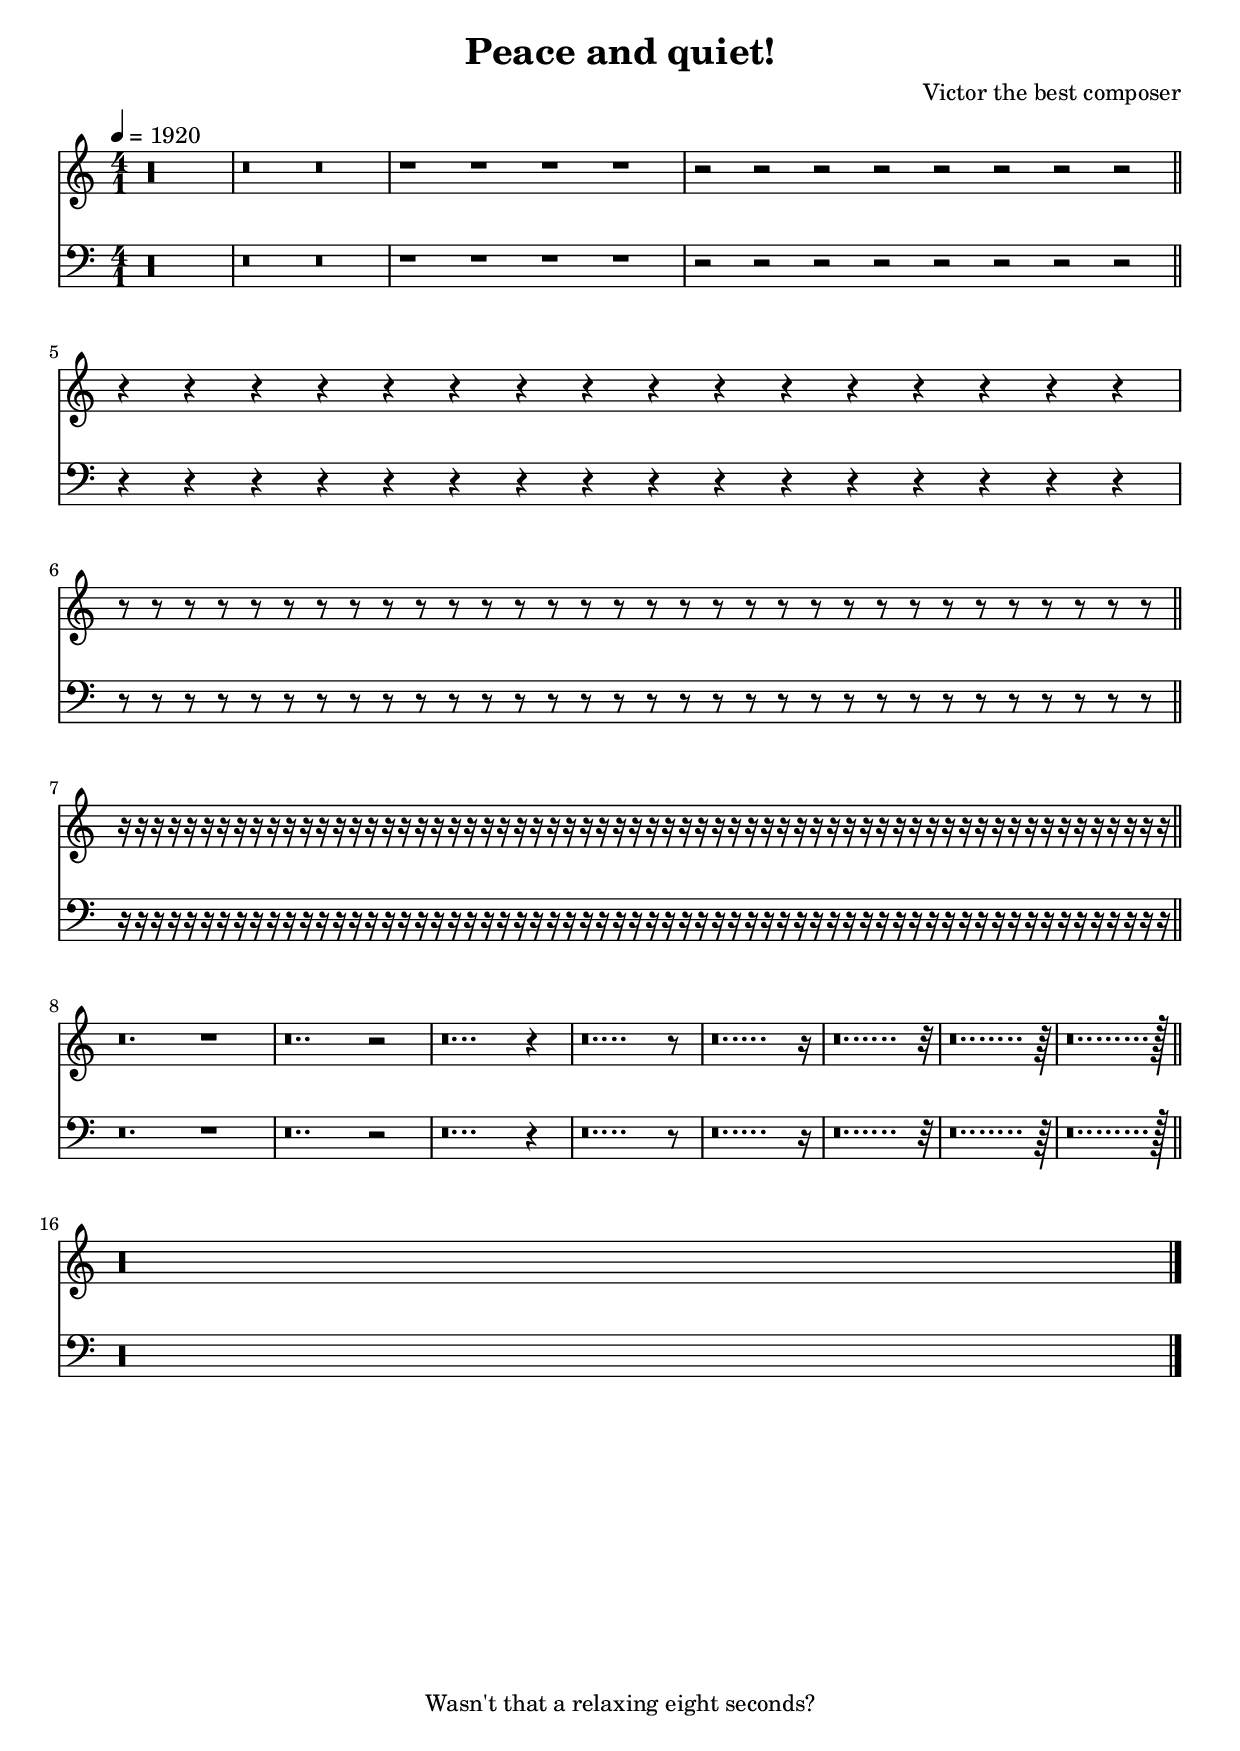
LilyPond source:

\header {
  title="Peace and quiet!"
  composer="Victor the best composer"
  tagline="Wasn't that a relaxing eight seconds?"
}

\version "2.12.0"

sop =  \transpose c c'{
	\voiceOne
	\ottava #0
	b\longa\rest
	b\breve\rest b\breve\rest
	b1\rest b1\rest b1\rest b1\rest
	b2\rest b2\rest b2\rest b2\rest b2\rest b2\rest b2\rest b2\rest
	\break \bar "||"
	b4\rest b4\rest b4\rest b4\rest b4\rest b4\rest b4\rest b4\rest b4\rest b4\rest b4\rest b4\rest b4\rest b4\rest b4\rest b4\rest
	b8\rest b8\rest b8\rest b8\rest b8\rest b8\rest b8\rest b8\rest b8\rest b8\rest b8\rest b8\rest b8\rest b8\rest b8\rest b8\rest b8\rest b8\rest b8\rest b8\rest b8\rest b8\rest b8\rest b8\rest b8\rest b8\rest b8\rest b8\rest b8\rest b8\rest b8\rest b8\rest
	\break \bar "||"
	b16\rest b16\rest b16\rest b16\rest b16\rest b16\rest b16\rest b16\rest b16\rest b16\rest b16\rest b16\rest b16\rest b16\rest b16\rest b16\rest b16\rest b16\rest b16\rest b16\rest b16\rest b16\rest b16\rest b16\rest b16\rest b16\rest b16\rest b16\rest b16\rest b16\rest b16\rest b16\rest b16\rest b16\rest b16\rest b16\rest b16\rest b16\rest b16\rest b16\rest b16\rest b16\rest b16\rest b16\rest b16\rest b16\rest b16\rest b16\rest b16\rest b16\rest b16\rest b16\rest b16\rest b16\rest b16\rest b16\rest b16\rest b16\rest b16\rest b16\rest b16\rest b16\rest b16\rest b16\rest
	\break \bar "||"
	b\breve.\rest b1\rest
	b\breve..\rest b2\rest
	b\breve...\rest b4\rest
	b\breve....\rest b8\rest
	b\breve.....\rest b16\rest
	b\breve......\rest b32\rest
	b\breve.......\rest b64\rest
	b\breve........\rest b128\rest
	\break \bar "||"
	b\longa\rest
	\bar "|."
}

tenor = {
	\voiceTwo
	\ottava #0
	d\longa\rest
	d\breve\rest d\breve\rest
	d1\rest d1\rest d1\rest d1\rest
	d2\rest d2\rest d2\rest d2\rest d2\rest d2\rest d2\rest d2\rest
	\break \bar "||"
	d4\rest d4\rest d4\rest d4\rest d4\rest d4\rest d4\rest d4\rest d4\rest d4\rest d4\rest d4\rest d4\rest d4\rest d4\rest d4\rest
	d8\rest d8\rest d8\rest d8\rest d8\rest d8\rest d8\rest d8\rest d8\rest d8\rest d8\rest d8\rest d8\rest d8\rest d8\rest d8\rest d8\rest d8\rest d8\rest d8\rest d8\rest d8\rest d8\rest d8\rest d8\rest d8\rest d8\rest d8\rest d8\rest d8\rest d8\rest d8\rest
	\break \bar "||"
	d16\rest d16\rest d16\rest d16\rest d16\rest d16\rest d16\rest d16\rest d16\rest d16\rest d16\rest d16\rest d16\rest d16\rest d16\rest d16\rest d16\rest d16\rest d16\rest d16\rest d16\rest d16\rest d16\rest d16\rest d16\rest d16\rest d16\rest d16\rest d16\rest d16\rest d16\rest d16\rest d16\rest d16\rest d16\rest d16\rest d16\rest d16\rest d16\rest d16\rest d16\rest d16\rest d16\rest d16\rest d16\rest d16\rest d16\rest d16\rest d16\rest d16\rest d16\rest d16\rest d16\rest d16\rest d16\rest d16\rest d16\rest d16\rest d16\rest d16\rest d16\rest d16\rest d16\rest d16\rest
	\break \bar "||"
	d\breve.\rest d1\rest
	d\breve..\rest d2\rest
	d\breve...\rest d4\rest
	d\breve....\rest d8\rest
	d\breve.....\rest d16\rest
	d\breve......\rest d32\rest
	d\breve.......\rest d64\rest
	d\breve........\rest d128\rest
	\break \bar "||"
	d\longa\rest
	\bar "|."
}

global = {
	\time 4/1
	\tempo 4=1920
	#(set-accidental-style 'piano)
	\key c \major
}

upperStaff = \context Staff = upper<< 
	\global
	\clef "G"
	  <<
	   \context Voice = "upper" \sop
	  >>
>>

lowerStaff = \context Staff = lower<<
	\global
	\clef "F"
	<<
	    \context Voice = "lower" \tenor
	>>
>>
\score{
 %\transpose bes c'
	<<
		\upperStaff
		\lowerStaff
	>>

	\layout {
	  indent = 0.0\mm
	}

	\midi {
	}
}